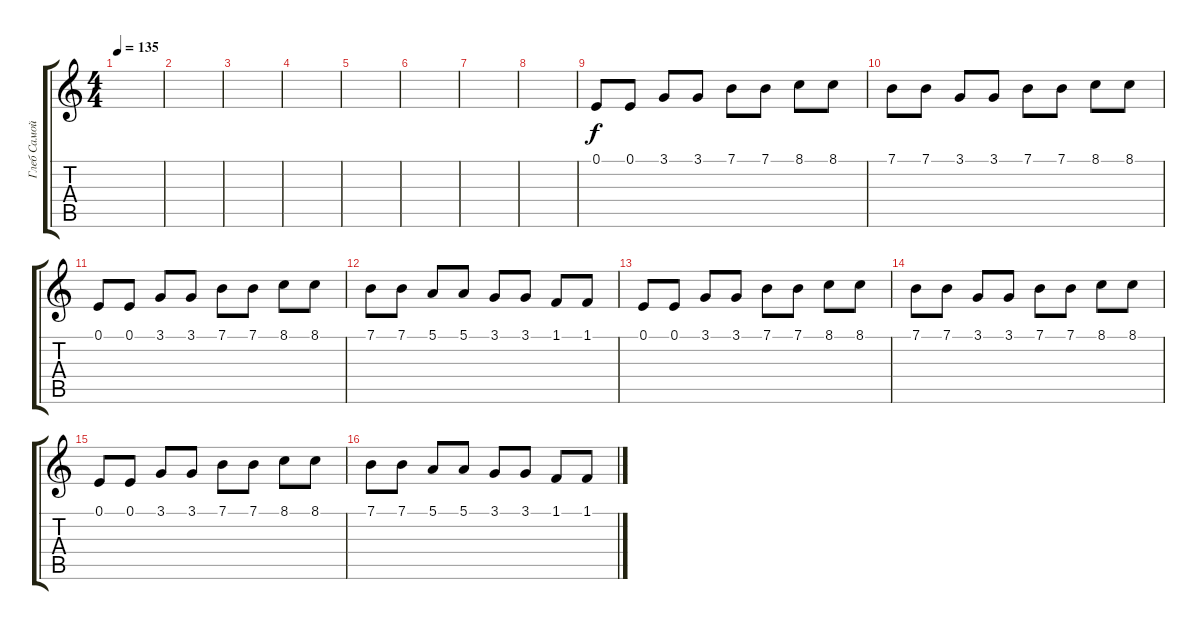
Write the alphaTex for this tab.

\track ("Глеб Самойлов (клавишные)" "Глеб Самой") {instrument tremolostrings}
\staff {score tabs}
\tuning (E4 B3 G3 D3 A2 E2) {hide}
\ts (4 4)
\tempo 135
\clef g2
\ks c
|
|
|
|
|
|
|
|
0.1.8 0.1.8 3.1.8 3.1.8 7.1.8 7.1.8 8.1.8 8.1.8 |
7.1.8 7.1.8 3.1.8 3.1.8 7.1.8 7.1.8 8.1.8 8.1.8 |
0.1.8 0.1.8 3.1.8 3.1.8 7.1.8 7.1.8 8.1.8 8.1.8 |
7.1.8 7.1.8 5.1.8 5.1.8 3.1.8 3.1.8 1.1.8 1.1.8 |
0.1.8 0.1.8 3.1.8 3.1.8 7.1.8 7.1.8 8.1.8 8.1.8 |
7.1.8 7.1.8 3.1.8 3.1.8 7.1.8 7.1.8 8.1.8 8.1.8 |
0.1.8 0.1.8 3.1.8 3.1.8 7.1.8 7.1.8 8.1.8 8.1.8 |
7.1.8 7.1.8 5.1.8 5.1.8 3.1.8 3.1.8 1.1.8 1.1.8
